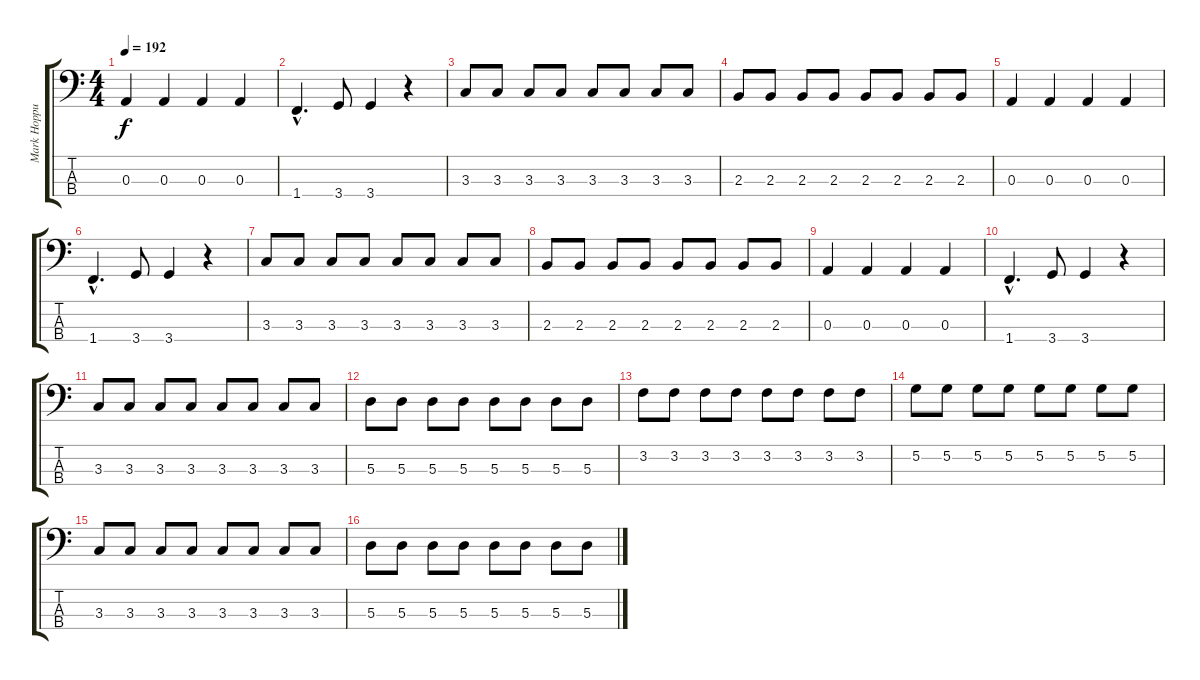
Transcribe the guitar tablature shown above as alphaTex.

\track ("Mark Hoppus (Bass)" "Mark Hoppu") {instrument electricbasspick}
\staff {score tabs}
\tuning (G2 D2 A1 E1) {hide}
\ts (4 4)
\tempo 192
\clef f4
\ks c
0.3.4{dy f} 0.3.4 0.3.4 0.3.4 |
1.4{hac}.4{d} 3.4.8 3.4.4 r.4 |
3.3.8 3.3.8 3.3.8 3.3.8 3.3.8 3.3.8 3.3.8 3.3.8 |
2.3.8 2.3.8 2.3.8 2.3.8 2.3.8 2.3.8 2.3.8 2.3.8 |
0.3.4 0.3.4 0.3.4 0.3.4 |
1.4{hac}.4{d} 3.4.8 3.4.4 r.4 |
3.3.8 3.3.8 3.3.8 3.3.8 3.3.8 3.3.8 3.3.8 3.3.8 |
2.3.8 2.3.8 2.3.8 2.3.8 2.3.8 2.3.8 2.3.8 2.3.8 |
0.3.4 0.3.4 0.3.4 0.3.4 |
1.4{hac}.4{d} 3.4.8 3.4.4 r.4 |
3.3.8 3.3.8 3.3.8 3.3.8 3.3.8 3.3.8 3.3.8 3.3.8 |
5.3.8 5.3.8 5.3.8 5.3.8 5.3.8 5.3.8 5.3.8 5.3.8 |
3.2.8 3.2.8 3.2.8 3.2.8 3.2.8 3.2.8 3.2.8 3.2.8 |
5.2.8 5.2.8 5.2.8 5.2.8 5.2.8 5.2.8 5.2.8 5.2.8 |
3.3.8 3.3.8 3.3.8 3.3.8 3.3.8 3.3.8 3.3.8 3.3.8 |
5.3.8 5.3.8 5.3.8 5.3.8 5.3.8 5.3.8 5.3.8 5.3.8
